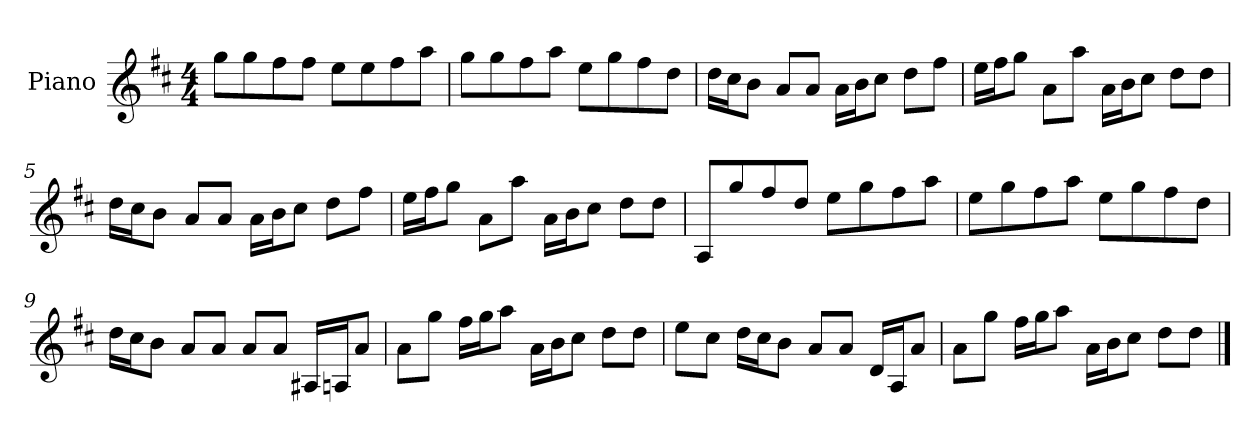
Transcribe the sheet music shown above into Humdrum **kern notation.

**kern
*part1
*staff1
*I"Piano
*I'P-no
*clefG2
*k[f#c#]
*M4/4
*MM90
=1
8gg\L
8gg\
8ff#\
8ff#\J
8ee\L
8ee\
8ff#\
8aa\J
=2
8gg\L
8gg\
8ff#\
8aa\J
8ee\L
8gg\
8ff#\
8dd\J
=3
16dd\LL
16cc#\J
8b\J
8a/L
8a/J
16a\LL
16b\J
8cc#\J
8dd\L
8ff#\J
=4
16ee\LL
16ff#\J
8gg\J
8a\L
8aa\J
16a\LL
16b\J
8cc#\J
8dd\L
8dd\J
!!LO:LB:g=z
=5
16dd\LL
16cc#\J
8b\J
8a/L
8a/J
16a\LL
16b\J
8cc#\J
8dd\L
8ff#\J
=6
16ee\LL
16ff#\J
8gg\J
8a\L
8aa\J
16a\LL
16b\J
8cc#\J
8dd\L
8dd\J
=7
8A/L
8gg/
8ff#/
8dd/J
8ee\L
8gg\
8ff#\
8aa\J
=8
8ee\L
8gg\
8ff#\
8aa\J
8ee\L
8gg\
8ff#\
8dd\J
!!LO:LB:g=z
=9
16dd\LL
16cc#\J
8b\J
8a/L
8a/J
8a/L
8a/J
16A#X/LL
16An/J
8a/J
=10
8a\L
8gg\J
16ff#\LL
16gg\J
8aa\J
16a\LL
16b\J
8cc#\J
8dd\L
8dd\J
=11
8ee\L
8cc#\J
16dd\LL
16cc#\J
8b\J
8a/L
8a/J
16d/LL
16A/J
8a/J
=12
8a\L
8gg\J
16ff#\LL
16gg\J
8aa\J
16a\LL
16b\J
8cc#\J
8dd\L
8dd\J
==
*-
